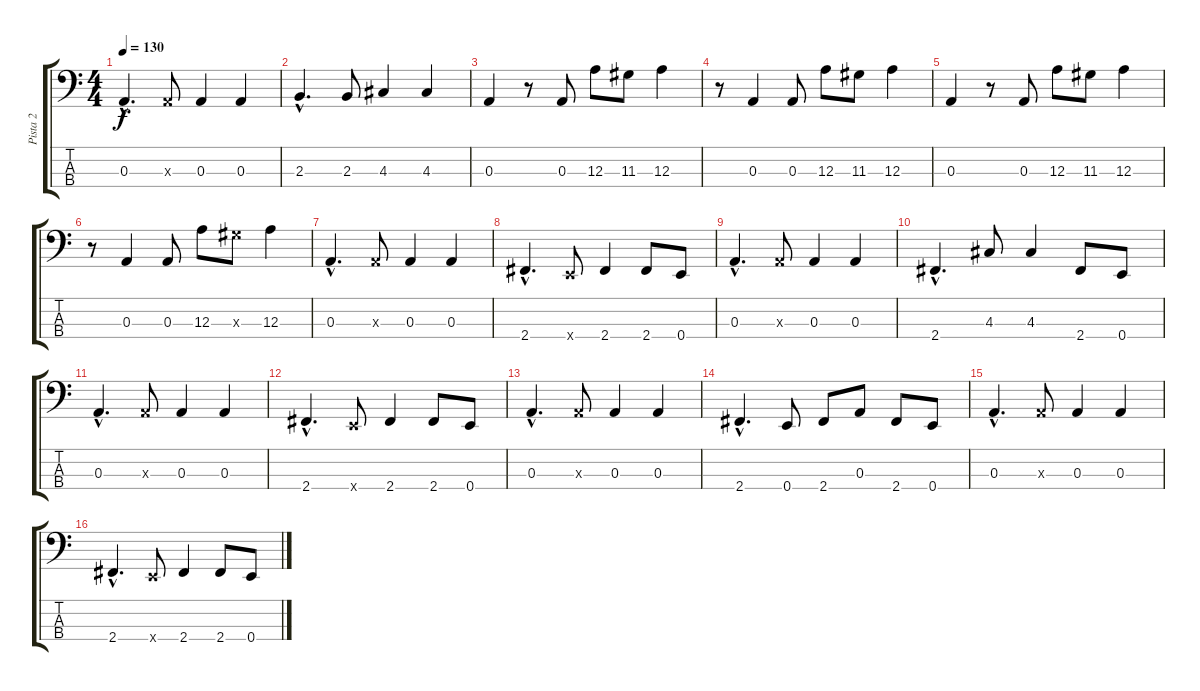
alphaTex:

\track ("Pista 2" "Pista 2") {instrument electricbassfinger}
\staff {score tabs}
\tuning (G2 D2 A1 E1) {hide}
\ts (4 4)
\tempo 130
\clef f4
\ks c
0.3{hac}.4{d dy f} 0.3{x}.8 0.3.4 0.3.4 |
2.3{hac}.4{d} 2.3.8 4.3.4 4.3.4 |
0.3.4 r.8 0.3.8 12.3.8 11.3.8 12.3.4 |
r.8 0.3.4 0.3.8 12.3.8 11.3.8 12.3.4 |
0.3.4 r.8 0.3.8 12.3.8 11.3.8 12.3.4 |
r.8 0.3.4 0.3.8 12.3.8 11.3{x}.8 12.3.4 |
0.3{hac}.4{d} 0.3{x}.8 0.3.4 0.3.4 |
2.4{hac}.4{d} 0.4{x}.8 2.4.4 2.4.8 0.4.8 |
0.3{hac}.4{d} 0.3{x}.8 0.3.4 0.3.4 |
2.4{hac}.4{d} 4.3.8 4.3.4 2.4.8 0.4.8 |
0.3{hac}.4{d} 0.3{x}.8 0.3.4 0.3.4 |
2.4{hac}.4{d} 0.4{x}.8 2.4.4 2.4.8 0.4.8 |
0.3{hac}.4{d} 0.3{x}.8 0.3.4 0.3.4 |
2.4{hac}.4{d} 0.4.8 2.4.8 0.3.8 2.4.8 0.4.8 |
0.3{hac}.4{d} 0.3{x}.8 0.3.4 0.3.4 |
2.4{hac}.4{d} 0.4{x}.8 2.4.4 2.4.8 0.4.8
